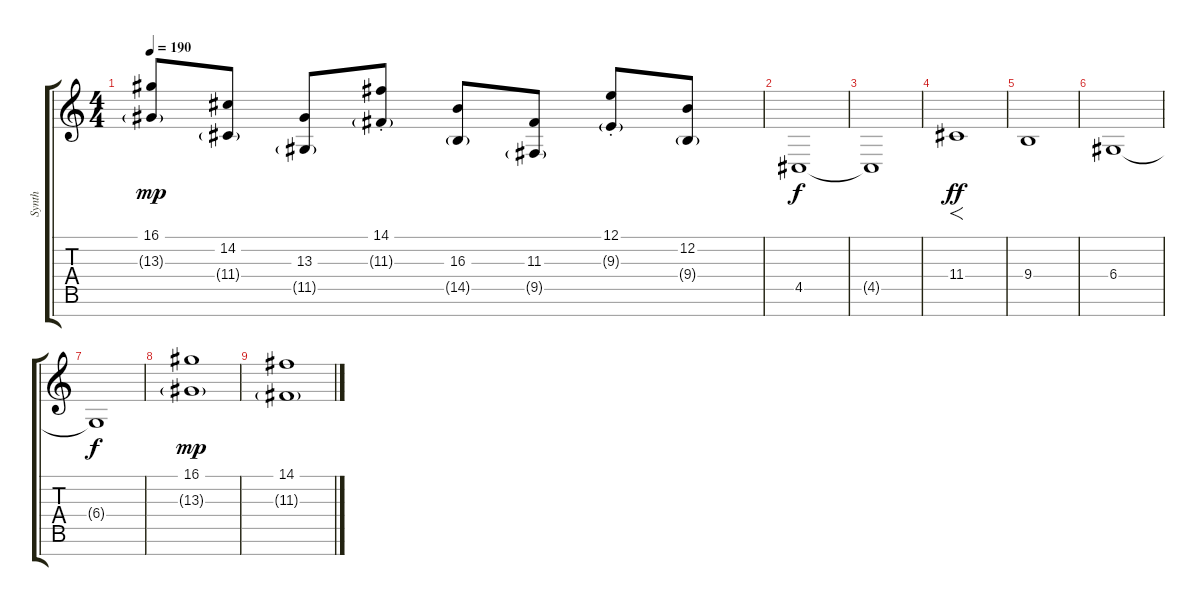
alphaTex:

\track ("Synth" "Synth") {instrument stringensemble1}
\staff {score tabs}
\tuning (E4 B3 G3 D3 A2 E2 B1) {hide}
\ts (4 4)
\tempo 190
\clef g2
\ks c
(16.1 13.3{g}).8{dy mp} (14.2 11.4{g}).8 (13.3 11.5{g}).8 (14.1{st} 11.3{g st}).8 (16.3 14.5{g}).8 (11.3 9.5{g}).8 (12.1{st} 9.3{g st}).8 (12.2 9.4{g}).8 |
4.5.1{dy f} |
4.5{t}.1 |
11.4.1{f dy ff instrument tremolostrings} |
9.4.1 |
6.4.1 |
6.4{t}.1{dy f volume 0} |
(16.1 13.3{g}).1{dy mp volume 12 instrument stringensemble1} |
(14.1 11.3{g}).1
